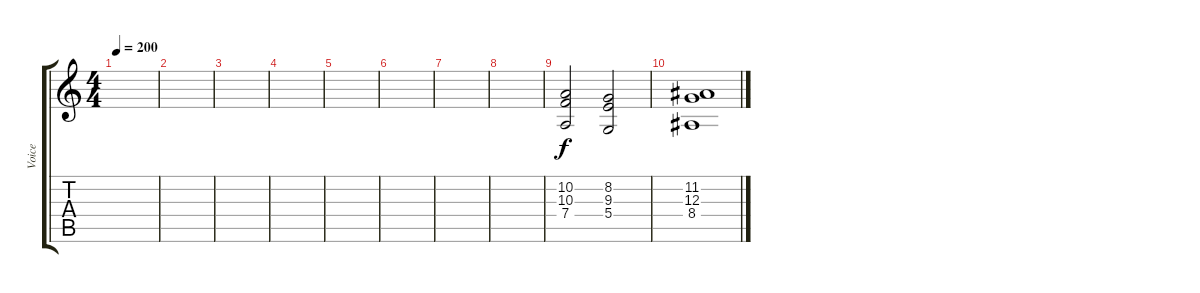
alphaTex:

\track ("Voice" "Voice") {instrument flute}
\staff {score tabs}
\tuning (E4 B3 G3 D3 A2 E2) {hide}
\ts (4 4)
\tempo 200
\clef g2
\ks c
|
|
|
|
|
|
|
|
(10.2 10.3 7.4).2 (8.2 9.3 5.4).2 |
(11.2 12.3 8.4).1
